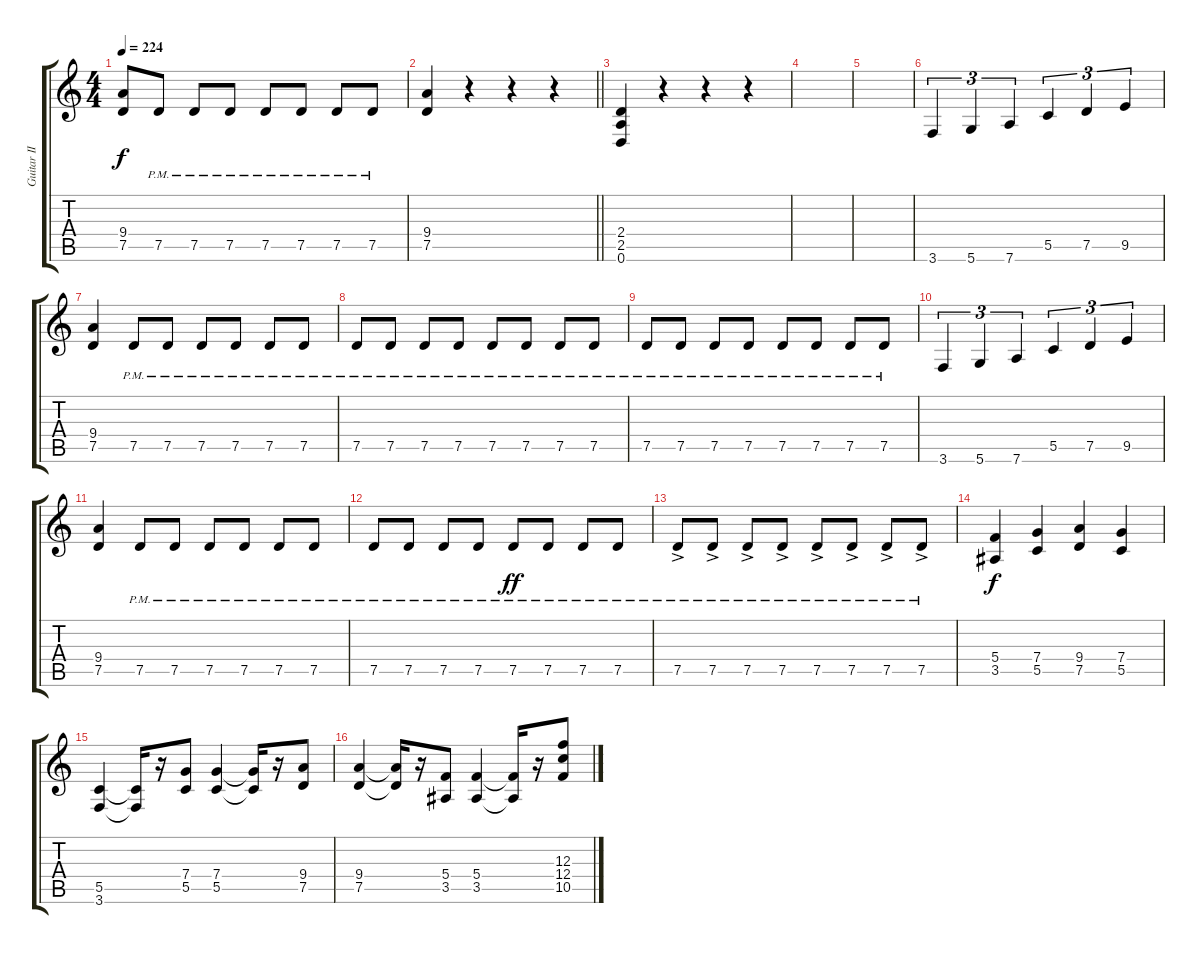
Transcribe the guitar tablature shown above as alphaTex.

\track ("Guitar II" "Guitar II") {instrument distortionguitar}
\staff {score tabs}
\tuning (D4 A3 F3 C3 G2 D2) {hide}
\ts (4 4)
\tempo 224
\clef g2
\ks c
(9.4{t} 7.5{t}).8{dy f} 7.5{pm}.8 7.5{pm}.8 7.5{pm}.8 7.5{pm}.8 7.5{pm}.8 7.5{pm}.8 7.5{pm}.8 |
\barLineRight lightlight
(9.4 7.5).4 r.4 r.4 r.4 |
(2.4 2.5 0.6).4 r.4 r.4 r.4 |
|
|
3.6.4{tu (3 2)} 5.6.4{tu (3 2)} 7.6.4{tu (3 2)} 5.5.4{tu (3 2)} 7.5.4{tu (3 2)} 9.5.4{tu (3 2)} |
(9.4 7.5).4 7.5{pm}.8 7.5{pm}.8 7.5{pm}.8 7.5{pm}.8 7.5{pm}.8 7.5{pm}.8 |
7.5{pm}.8 7.5{pm}.8 7.5{pm}.8 7.5{pm}.8 7.5{pm}.8 7.5{pm}.8 7.5{pm}.8 7.5{pm}.8 |
7.5{pm}.8 7.5{pm}.8 7.5{pm}.8 7.5{pm}.8 7.5{pm}.8 7.5{pm}.8 7.5{pm}.8 7.5{pm}.8 |
3.6.4{tu (3 2)} 5.6.4{tu (3 2)} 7.6.4{tu (3 2)} 5.5.4{tu (3 2)} 7.5.4{tu (3 2)} 9.5.4{tu (3 2)} |
(9.4 7.5).4 7.5{pm}.8 7.5{pm}.8 7.5{pm}.8 7.5{pm}.8 7.5{pm}.8 7.5{pm}.8 |
7.5{pm}.8 7.5{pm}.8 7.5{pm}.8 7.5{pm}.8 7.5{pm}.8{dy ff} 7.5{pm}.8 7.5{pm}.8 7.5{pm}.8 |
7.5{ac pm}.8 7.5{ac pm}.8 7.5{ac pm}.8 7.5{ac pm}.8 7.5{ac pm}.8 7.5{ac pm}.8 7.5{ac pm}.8 7.5{ac pm}.8 |
(5.4 3.5).4{dy f} (7.4 5.5).4 (9.4 7.5).4 (7.4 5.5).4 |
(5.5 3.6).4 (5.5{t} 3.6{t}).16 r.16 (7.4 5.5).8 (7.4 5.5).4 (7.4{t} 5.5{t}).16 r.16 (9.4 7.5).8 |
(9.4 7.5).4 (9.4{t} 7.5{t}).16 r.16 (5.4 3.5).8 (5.4 3.5).4 (5.4{t} 3.5{t}).16 r.16 (12.3 12.4 10.5).8
